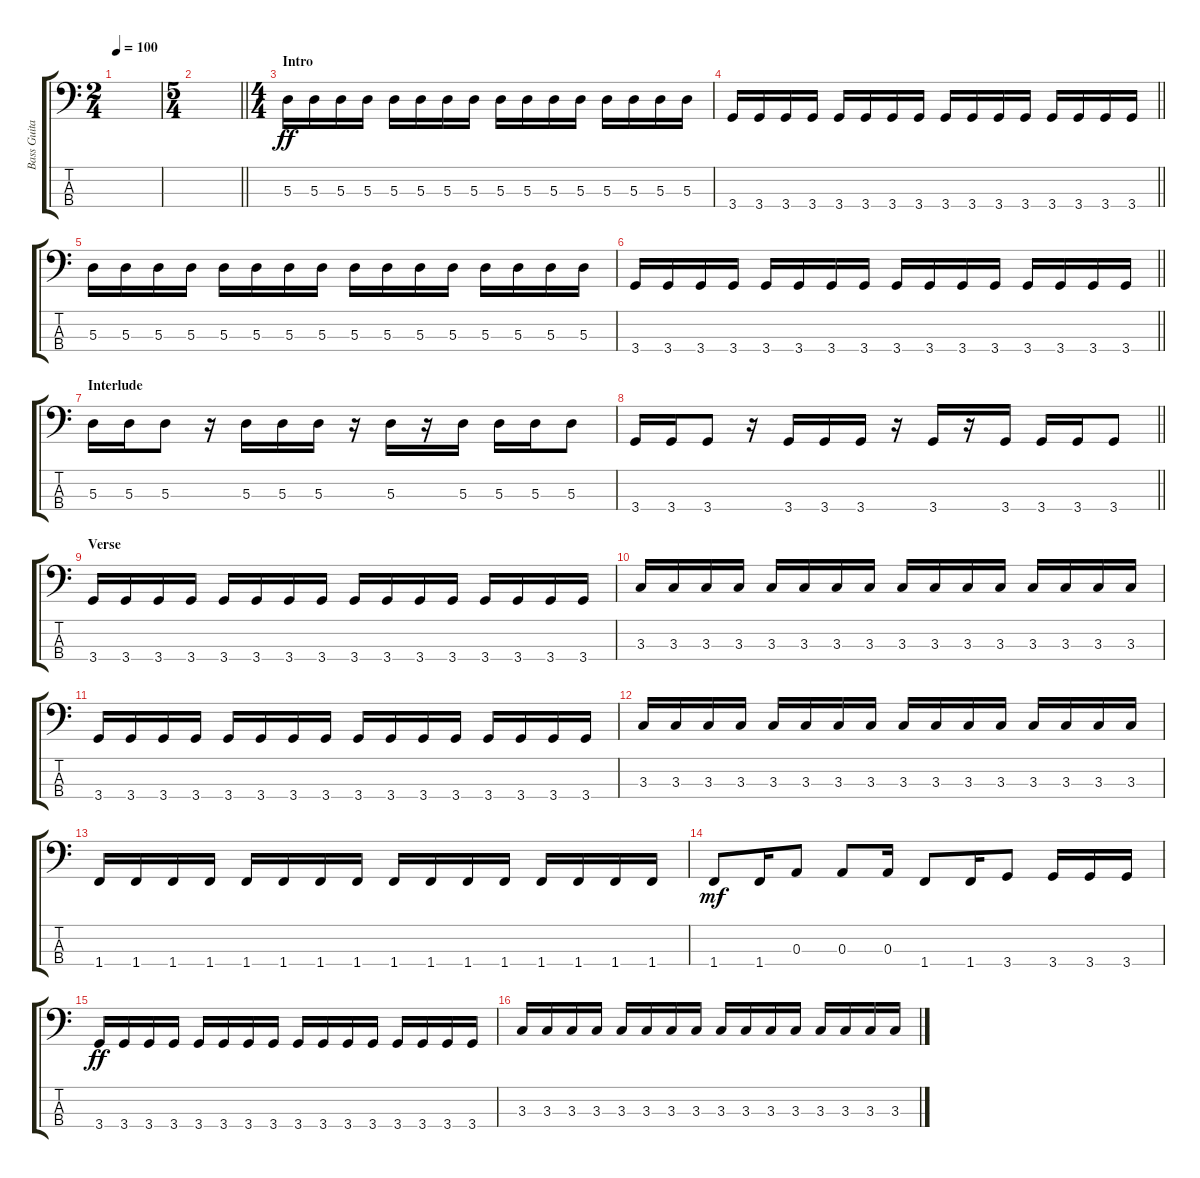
\track ("Bass Guitar" "Bass Guita") {instrument electricbassfinger}
\staff {score tabs}
\tuning (G2 D2 A1 E1) {hide}
\ts (2 4)
\tempo 100
\clef f4
\ks c
|
\ts (5 4)
\barLineRight lightlight
|
\ts (4 4)
\section ("" "Intro")
5.3.16{dy ff} 5.3.16 5.3.16 5.3.16 5.3.16 5.3.16 5.3.16 5.3.16 5.3.16 5.3.16 5.3.16 5.3.16 5.3.16 5.3.16 5.3.16 5.3.16 |
\barLineRight lightlight
3.4.16 3.4.16 3.4.16 3.4.16 3.4.16 3.4.16 3.4.16 3.4.16 3.4.16 3.4.16 3.4.16 3.4.16 3.4.16 3.4.16 3.4.16 3.4.16 |
5.3.16 5.3.16 5.3.16 5.3.16 5.3.16 5.3.16 5.3.16 5.3.16 5.3.16 5.3.16 5.3.16 5.3.16 5.3.16 5.3.16 5.3.16 5.3.16 |
\barLineRight lightlight
3.4.16 3.4.16 3.4.16 3.4.16 3.4.16 3.4.16 3.4.16 3.4.16 3.4.16 3.4.16 3.4.16 3.4.16 3.4.16 3.4.16 3.4.16 3.4.16 |
\section ("" "Interlude")
5.3.16 5.3.16 5.3.8 r.16 5.3.16 5.3.16 5.3.16 r.16 5.3.16 r.16 5.3.16 5.3.16 5.3.16 5.3.8 |
\barLineRight lightlight
3.4.16 3.4.16 3.4.8 r.16 3.4.16 3.4.16 3.4.16 r.16 3.4.16 r.16 3.4.16 3.4.16 3.4.16 3.4.8 |
\section ("" "Verse")
3.4.16 3.4.16 3.4.16 3.4.16 3.4.16 3.4.16 3.4.16 3.4.16 3.4.16 3.4.16 3.4.16 3.4.16 3.4.16 3.4.16 3.4.16 3.4.16 |
3.3.16 3.3.16 3.3.16 3.3.16 3.3.16 3.3.16 3.3.16 3.3.16 3.3.16 3.3.16 3.3.16 3.3.16 3.3.16 3.3.16 3.3.16 3.3.16 |
3.4.16 3.4.16 3.4.16 3.4.16 3.4.16 3.4.16 3.4.16 3.4.16 3.4.16 3.4.16 3.4.16 3.4.16 3.4.16 3.4.16 3.4.16 3.4.16 |
3.3.16 3.3.16 3.3.16 3.3.16 3.3.16 3.3.16 3.3.16 3.3.16 3.3.16 3.3.16 3.3.16 3.3.16 3.3.16 3.3.16 3.3.16 3.3.16 |
1.4.16 1.4.16 1.4.16 1.4.16 1.4.16 1.4.16 1.4.16 1.4.16 1.4.16 1.4.16 1.4.16 1.4.16 1.4.16 1.4.16 1.4.16 1.4.16 |
1.4.8{dy mf} 1.4.16 0.3.8 0.3.8 0.3.16 1.4.8 1.4.16 3.4.8 3.4.16 3.4.16 3.4.16 |
3.4.16{dy ff} 3.4.16 3.4.16 3.4.16 3.4.16 3.4.16 3.4.16 3.4.16 3.4.16 3.4.16 3.4.16 3.4.16 3.4.16 3.4.16 3.4.16 3.4.16 |
3.3.16 3.3.16 3.3.16 3.3.16 3.3.16 3.3.16 3.3.16 3.3.16 3.3.16 3.3.16 3.3.16 3.3.16 3.3.16 3.3.16 3.3.16 3.3.16
